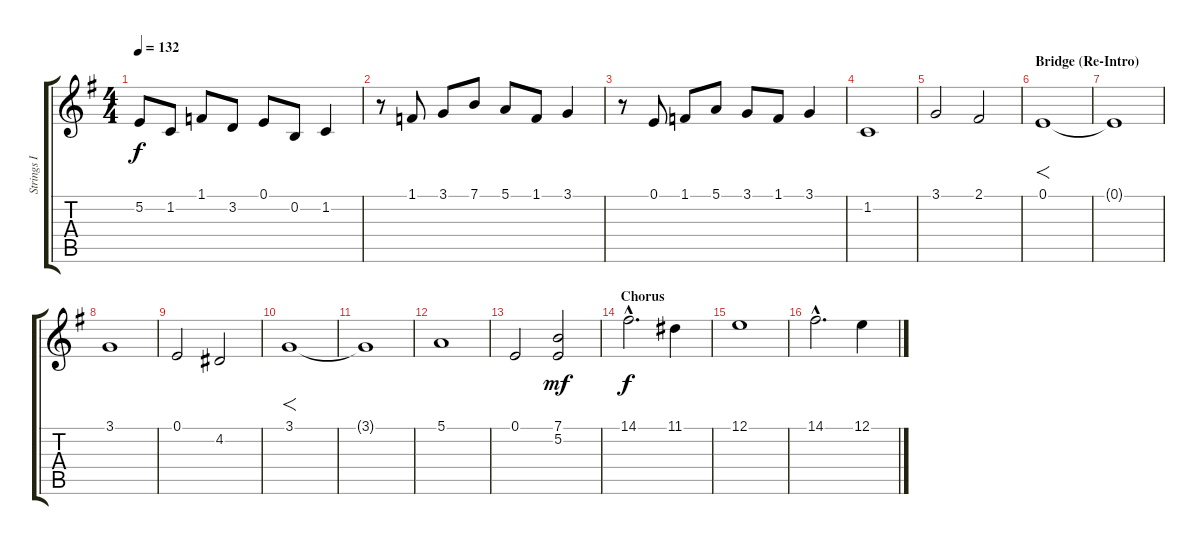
\track ("Strings I - Coen Janssen" "Strings I ") {instrument stringensemble1}
\staff {score tabs}
\tuning (E4 B3 G3 D3 A2 E2) {hide}
\ts (4 4)
\tempo 132
\clef g2
\ks g
5.2{t}.8{dy f} 1.2.8 1.1.8 3.2.8 0.1.8 0.2.8 1.2.4 |
r.8 1.1.8 3.1.8 7.1.8 5.1.8 1.1.8 3.1.4 |
r.8 0.1.8 1.1.8 5.1.8 3.1.8 1.1.8 3.1.4 |
1.2.1 |
3.1.2 2.1.2 |
\section ("" "Bridge (Re-Intro)")
0.1.1{f volume 11} |
0.1{t}.1 |
3.1.1 |
0.1.2 4.2.2 |
3.1.1{f} |
3.1{t}.1 |
5.1.1 |
0.1.2 (7.1 5.2).2{dy mf} |
\section ("" "Chorus")
14.1{hac}.2{d dy f volume 10} 11.1.4 |
12.1.1 |
14.1{hac}.2{d} 12.1.4
